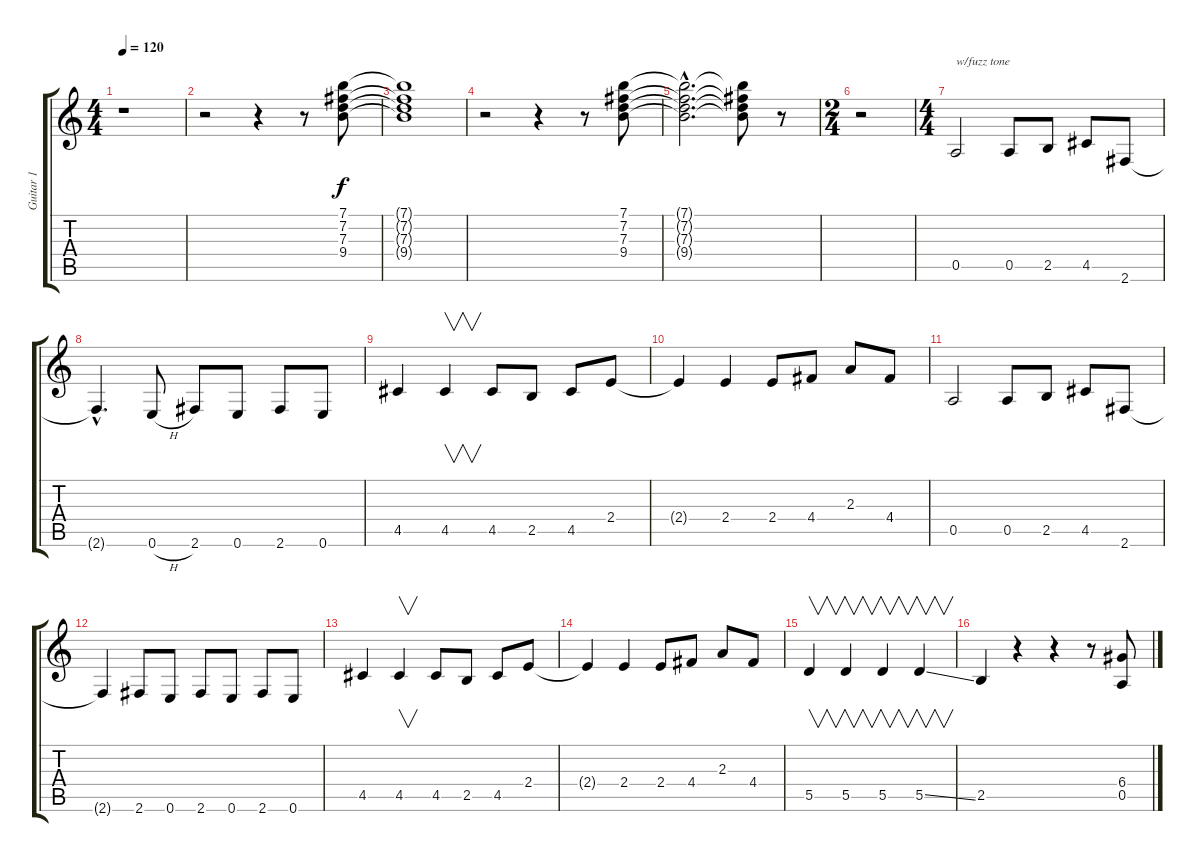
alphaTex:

\track ("Guitar 1" "Guitar 1") {instrument distortionguitar}
\staff {score tabs}
\tuning (E4 B3 G3 D3 A2 E2) {hide}
\ts (4 4)
\tempo 120
\clef g2
\ks c
r.1{dy f} |
r.2 r.4 r.8 (7.1 7.2 7.3 9.4).8 |
(7.1{t} 7.2{t} 7.3{t} 9.4{t}).1 |
r.2 r.4 r.8 (7.1 7.2 7.3 9.4).8 |
(7.1{hac t} 7.2{hac t} 7.3{hac t} 9.4{hac t}).2{d} (7.1{t} 7.2{t} 7.3{t} 9.4{t}).8 r.8 |
\ts (2 4)
r.2 |
\ts (4 4)
0.5.2{txt "w/fuzz tone"} 0.5.8 2.5.8 4.5.8 2.6.8 |
2.6{hac t}.4{d} 0.6{h}.8 2.6.8 0.6.8 2.6.8 0.6.8 |
4.5.4 4.5.4{v} 4.5.8 2.5.8 4.5.8 2.4.8 |
2.4{t}.4 2.4.4 2.4.8 4.4.8 2.3.8 4.4.8 |
0.5.2 0.5.8 2.5.8 4.5.8 2.6.8 |
2.6{t}.4 2.6.8 0.6.8 2.6.8 0.6.8 2.6.8 0.6.8 |
4.5.4 4.5.4{v} 4.5.8 2.5.8 4.5.8 2.4.8 |
2.4{t}.4 2.4.4 2.4.8 4.4.8 2.3.8 4.4.8 |
5.5.4{v} 5.5.4{v} 5.5.4{v} 5.5{ss}.4{v} |
2.5.4 r.4 r.4 r.8 (6.4 0.5).8
